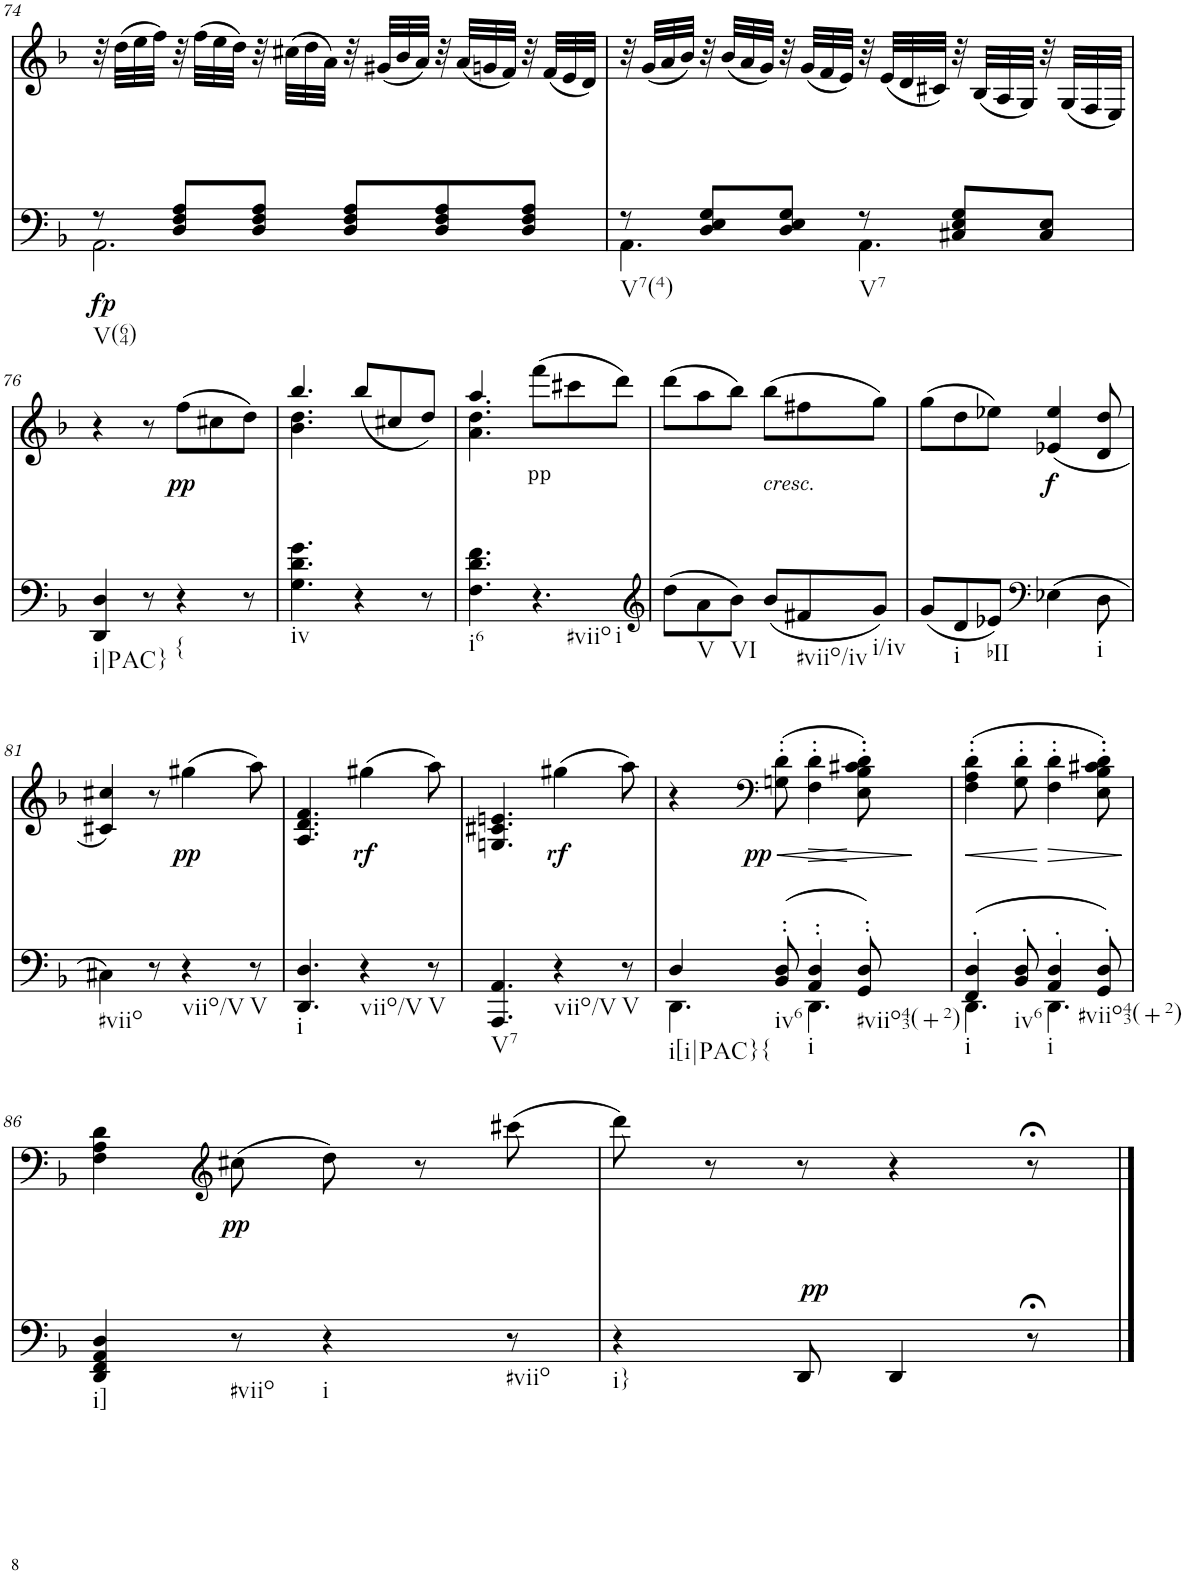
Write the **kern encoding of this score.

**kern	**dynam	**kern	**text	**dynam
*part2	*part2	*part1	*part1	*part1
*staff2	*staff2	*staff1	*staff1	*staff1
*I"Piano	*	*I"Piano	*	*
*I'Pno	*	*I'Pno	*	*
!!LO:PB:g=z
*clefF4	*	*clefG2	*	*
*k[b-]	*	*k[b-]	*	*
*d:	*	*d:	*	*
*M6/8	*	*M6/8	*	*
=74	=74	=74	=74	=74
*^	*	*	*	*
!LO:TX:b:t=V(64)	!	!	!	!	!
!	!	!LO:DY:b	!	!	!
8r	2.AA\	fp	32r	.	.
.	.	.	(32dd\LLL	.	.
.	.	.	32ee\	.	.
.	.	.	32ff\JJJ)	.	.
8D/ 8F/ 8A/L	.	.	32r	.	.
.	.	.	(32ff\LLL	.	.
.	.	.	32ee\	.	.
.	.	.	32dd\JJJ)	.	.
8D/ 8F/ 8A/J	.	.	32r	.	.
.	.	.	(32cc#X\LLL	.	.
.	.	.	32dd\	.	.
.	.	.	32a\JJJ)	.	.
8D/ 8F/ 8A/L	.	.	32r	.	.
.	.	.	(32g#X/LLL	.	.
.	.	.	32b-/	.	.
.	.	.	32a/JJJ)	.	.
8D/ 8F/ 8A/	.	.	32r	.	.
.	.	.	(32a/LLL	.	.
.	.	.	32gn/	.	.
.	.	.	32f/JJJ)	.	.
8D/ 8F/ 8A/J	.	.	32r	.	.
.	.	.	(32f/LLL	.	.
.	.	.	32e/	.	.
.	.	.	32d/JJJ)	.	.
=75	=75	=75	=75	=75	=75
!LO:TX:b:t=V7(4)	!	!	!	!	!
8r	4.AA\	.	32r	.	.
.	.	.	(32g/LLL	.	.
.	.	.	32a/	.	.
.	.	.	32b-/JJJ)	.	.
8D/ 8E/ 8G/L	.	.	32r	.	.
.	.	.	(32b-/LLL	.	.
.	.	.	32a/	.	.
.	.	.	32g/JJJ)	.	.
8D/ 8E/ 8G/J	.	.	32r	.	.
.	.	.	(32g/LLL	.	.
.	.	.	32f/	.	.
.	.	.	32e/JJJ)	.	.
!LO:TX:b:t=V7	!	!	!	!	!
8r	4.AA\	.	32r	.	.
.	.	.	(32e/LLL	.	.
.	.	.	32d/	.	.
.	.	.	32c#X/JJJ)	.	.
8C#X/ 8E/ 8G/L	.	.	32r	.	.
.	.	.	(32B-/LLL	.	.
.	.	.	32A/	.	.
.	.	.	32G/JJJ)	.	.
8C#/ 8E/J	.	.	32r	.	.
.	.	.	(32G/LLL	.	.
.	.	.	32F/	.	.
.	.	.	32E/JJJ)	.	.
*v	*v	*	*	*	*
!!LO:LB:g=z
=76	=76	=76	=76	=76
!LO:TX:b:t=i|PAC}	!	!	!	!
4DD/ 4D/	.	4r	.	.
8r	.	8r	.	.
!LO:TX:b:t={	!	!	!	!
!	!	!	!LO:LY:b	!LO:DY:b
4r	.	(8ff\L	pp	pp
.	.	8cc#X\	.	.
8r	.	8dd\J)	.	.
=77	=77	=77	=77	=77
*	*	*^	*	*
!LO:TX:b:t=iv	!	!	!	!	!
4.G\ 4.d\ 4.g\	.	4.b-\ 4.dd\	4.bb-/	.	.
4r	.	(8bb-/L	4.ryy	.	.
.	.	8cc#X/	.	.	.
8r	.	8dd/J)	.	.	.
=78	=78	=78	=78	=78	=78
!LO:TX:b:t=i6	!	!	!	!	!
4.F\ 4.d\ 4.f\	.	4.a\ 4.dd\	4.aa/	.	.
!LO:TX:b:t=#viio	!	!	!	!	!
!LO:TX:b:t=i	!	!	!	!	!
!	!	!	!	!LO:LY:b	!
4.r	.	(>8fff\L	4.ryy	pp	.
.	.	8ccc#X\	.	.	.
.	.	8ddd\J)	.	.	.
*	*	*v	*v	*	*
=79	=79	=79	=79	=79
*clefG2	*	*	*	*
(8dd\L	.	(8ddd\L	.	.
!LO:TX:b:t=V	!	!	!	!
8a\	.	8aa\	.	.
!LO:TX:b:t=VI	!	!	!	!
8b-\J)	.	8bb-\J)	.	.
!	!	!LO:TX:b:i:t=cresc.	!	!
(8b-/L	.	(8bb-\L	.	.
!LO:TX:b:t=#viio/iv	!	!	!	!
8f#X/	.	8ff#X\	.	.
!LO:TX:b:t=i/iv	!	!	!	!
8g/J)	.	8gg\J)	.	.
=80	=80	=80	=80	=80
(8g/L	.	(8gg\L	.	.
!LO:TX:b:t=i	!	!	!	!
8d/	.	8dd\	.	.
!LO:TX:b:t=bII	!	!	!	!
8e-X/J)	.	8ee-X\J)	.	.
*clefF4	*	*	*	*
!	!	!	!	!LO:DY:b
(4E-X\	.	(4e-X/ 4ee-/	.	f
!LO:TX:b:t=i	!	!	!	!
8D\	.	8d/ 8dd/	.	.
!!LO:LB:g=z
=81	=81	=81	=81	=81
!LO:TX:b:t=#viio	!	!	!	!
4C#X\)	.	4c#X/ 4cc#X/)	.	.
8r	.	8r	.	.
!LO:TX:b:t=viio/V	!	!	!	!
!	!	!	!LO:LY:b	!LO:DY:b
4r	.	(4gg#X\	pp	pp
!LO:TX:b:t=V	!	!	!	!
8r	.	8aa\)	.	.
=82	=82	=82	=82	=82
!LO:TX:b:t=i	!	!	!	!
4.DD/ 4.D/	.	4.A/ 4.d/ 4.f/	.	.
!LO:TX:b:t=viio/V	!	!	!	!
!	!	!	!	!LO:DY:b
4r	.	(4gg#X\	.	rf
!LO:TX:b:t=V	!	!	!	!
8r	.	8aa\)	.	.
=83	=83	=83	=83	=83
!LO:TX:b:t=V7	!	!	!	!
4.AAA/ 4.AA/	.	4.Gn/ 4.c#X/ 4.en/	.	.
!LO:TX:b:t=viio/V	!	!	!	!
!	!	!	!	!LO:DY:b
4r	.	(4gg#X\	.	rf
!LO:TX:b:t=V	!	!	!	!
8r	.	8aa\)	.	.
=84	=84	=84	=84	=84
*^	*	*	*	*
!LO:TX:b:t=i[i|PAC}{	!	!	!	!	!
4D/	4.DD\	.	4r	.	.
*	*	*	*clefF4	*	*
!LO:TX:b:t=iv6	!	!	!	!	!
!	!	!	!	!LO:LY:b	!LO:HP:b
!	!	!	!	!	!LO:DY:n=1:b
(8BB-/' 8D/'	.	.	(8Gn\' 8d\'	pp	< pp
!LO:TX:b:t=i	!	!	!	!	!
!	!	!	!	!	!LO:HP:b
4AA/' 4D/'	4.DD\	.	4F\' 4d\'	.	>
!LO:TX:b:t=#viio43(+2)	!	!	!	!	!
8GG/' 8D/')	.	.	8E\' 8B-\' 8c#X\' 8d\')	.	[
*v	*v	*	*	*	*
.	.	.	.	]
=85	=85	=85	=85	=85
*^	*	*	*	*
!LO:TX:b:t=i	!	!	!	!	!
!	!	!	!	!	!LO:HP:b
(4FF/' 4D/'	4.DD\	.	(4F\' 4A\' 4d\'	.	<
!LO:TX:b:t=iv6	!	!	!	!	!
8BB-/' 8D/'	.	.	8G\' 8d\'	.	.
!LO:TX:b:t=i	!	!	!	!	!
!	!	!	!	!	!LO:HP:n=1:b
4AA/' 4D/'	4.DD\	.	4F\' 4d\'	.	[ >
!LO:TX:b:t=#viio43(+2)	!	!	!	!	!
8GG/' 8D/')	.	.	8E\' 8B-\' 8c#X\' 8d\')	.	.
*v	*v	*	*	*	*
.	.	.	.	]
!!LO:LB:g=z
=86	=86	=86	=86	=86
!LO:TX:b:t=i]	!	!	!	!
4DD/ 4FF/ 4AA/ 4D/	.	4F\ 4A\ 4d\	.	.
*	*	*clefG2	*	*
!LO:TX:b:t=#viio	!	!	!	!
!	!	!	!LO:LY:b	!LO:DY:b
8r	.	(8cc#X\	pp	pp
!LO:TX:b:t=i	!	!	!	!
4r	.	8dd\)	.	.
.	.	8r	.	.
!LO:TX:b:t=#viio	!	!	!	!
8r	.	(8ccc#X\	.	.
=87	=87	=87	=87	=87
!LO:TX:b:t=i}	!	!	!	!
4r	.	8ddd\)	.	.
.	.	8r	.	.
!	!LO:DY:a	!	!LO:LY:b	!
8DD/	pp	8r	pp	.
4DD/	.	4r	.	.
8r;<	.	8r;<	.	.
==	==	==	==	==
*-	*-	*-	*-	*-
